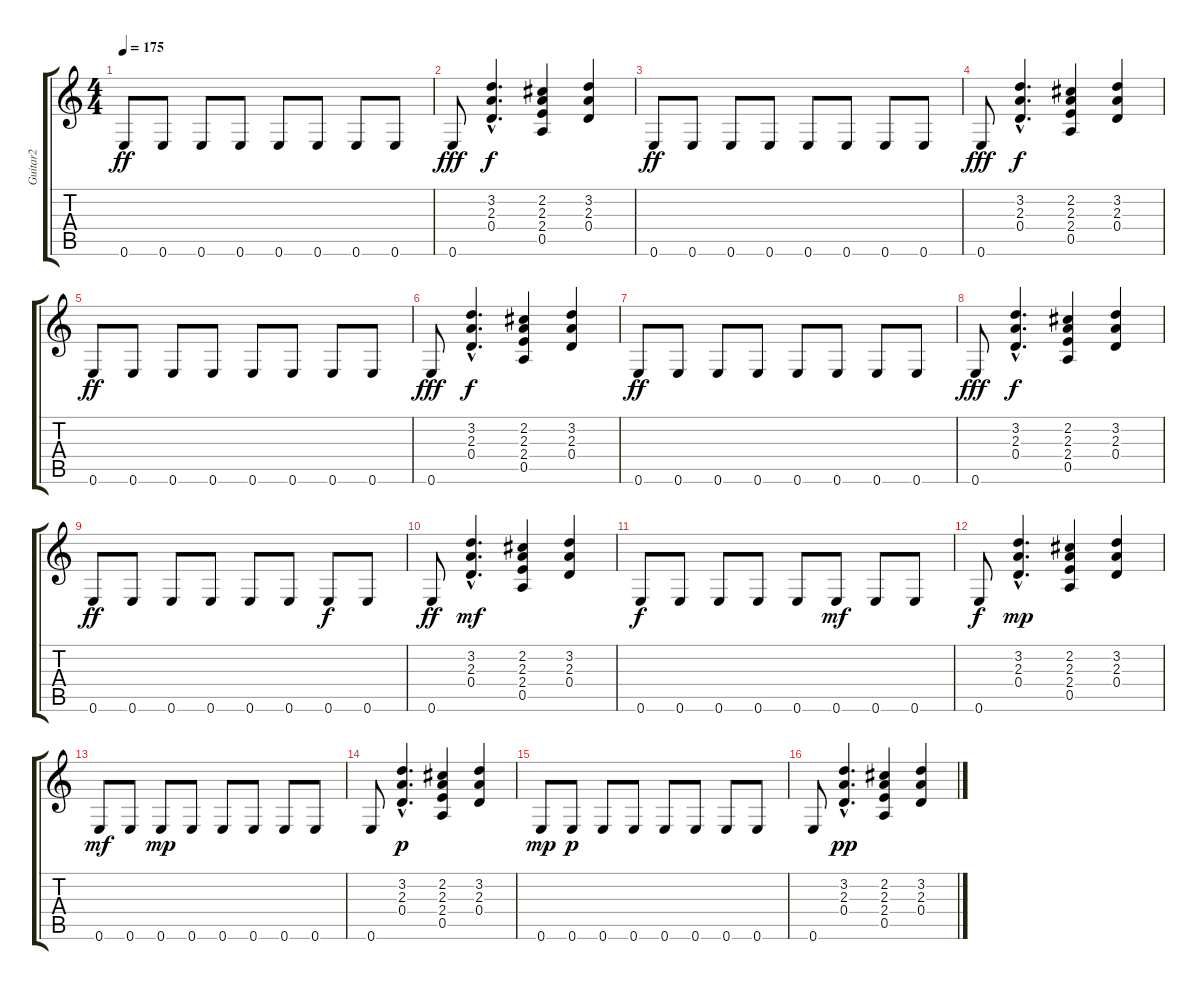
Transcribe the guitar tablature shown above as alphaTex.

\track ("Guitar2" "Guitar2") {instrument distortionguitar}
\staff {score tabs}
\tuning (E4 B3 G3 D3 A2 E2) {hide}
\ts (4 4)
\tempo 175
\clef g2
\ks c
0.6.8{dy ff} 0.6.8 0.6.8 0.6.8 0.6.8 0.6.8 0.6.8 0.6.8 |
0.6.8{dy fff} (3.2{hac} 2.3{hac} 0.4{hac}).4{d dy f} (2.2 2.3 2.4 0.5).4 (3.2 2.3 0.4).4 |
0.6.8{dy ff} 0.6.8 0.6.8 0.6.8 0.6.8 0.6.8 0.6.8 0.6.8 |
0.6.8{dy fff} (3.2{hac} 2.3{hac} 0.4{hac}).4{d dy f} (2.2 2.3 2.4 0.5).4 (3.2 2.3 0.4).4 |
0.6.8{dy ff} 0.6.8 0.6.8 0.6.8 0.6.8 0.6.8 0.6.8 0.6.8 |
0.6.8{dy fff} (3.2{hac} 2.3{hac} 0.4{hac}).4{d dy f} (2.2 2.3 2.4 0.5).4 (3.2 2.3 0.4).4 |
0.6.8{dy ff} 0.6.8 0.6.8 0.6.8 0.6.8 0.6.8 0.6.8 0.6.8 |
0.6.8{dy fff} (3.2{hac} 2.3{hac} 0.4{hac}).4{d dy f} (2.2 2.3 2.4 0.5).4 (3.2 2.3 0.4).4 |
0.6.8{dy ff} 0.6.8 0.6.8 0.6.8 0.6.8 0.6.8 0.6.8{dy f} 0.6.8 |
0.6.8{dy ff} (3.2{hac} 2.3{hac} 0.4{hac}).4{d dy mf} (2.2 2.3 2.4 0.5).4 (3.2 2.3 0.4).4 |
0.6.8{dy f} 0.6.8 0.6.8 0.6.8 0.6.8 0.6.8{dy mf} 0.6.8 0.6.8 |
0.6.8{dy f} (3.2{hac} 2.3{hac} 0.4{hac}).4{d dy mp} (2.2 2.3 2.4 0.5).4 (3.2 2.3 0.4).4 |
0.6.8{dy mf} 0.6.8 0.6.8{dy mp} 0.6.8 0.6.8 0.6.8 0.6.8 0.6.8 |
0.6.8 (3.2{hac} 2.3{hac} 0.4{hac}).4{d dy p} (2.2 2.3 2.4 0.5).4 (3.2 2.3 0.4).4 |
0.6.8{dy mp} 0.6.8{dy p} 0.6.8 0.6.8 0.6.8 0.6.8 0.6.8 0.6.8 |
0.6.8 (3.2{hac} 2.3{hac} 0.4{hac}).4{d dy pp} (2.2 2.3 2.4 0.5).4 (3.2 2.3 0.4).4
